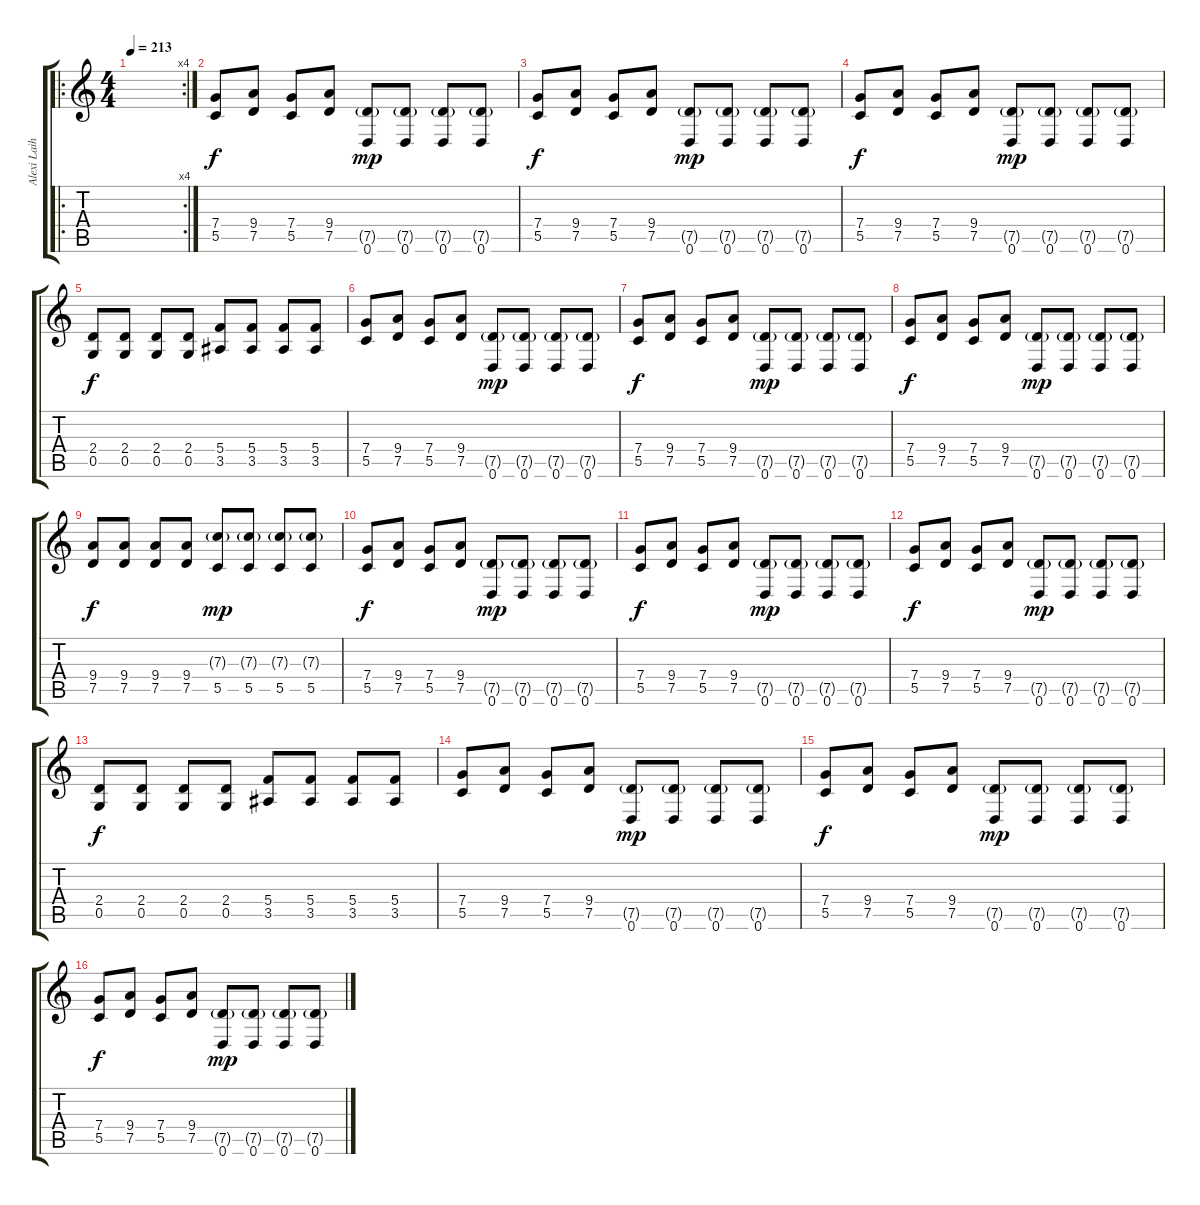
\track ("Alexi Laiho" "Alexi Laih") {instrument distortionguitar}
\staff {score tabs}
\tuning (D4 A3 F3 C3 G2 D2) {hide}
\ro
\rc 4
\ts (4 4)
\tempo 213
\clef g2
\ks c
|
(7.4 5.5).8 (9.4 7.5).8 (7.4 5.5).8 (9.4 7.5).8 (7.5{g} 0.6).8{dy mp} (7.5{g} 0.6).8 (7.5{g} 0.6).8 (7.5{g} 0.6).8 |
(7.4 5.5).8{dy f} (9.4 7.5).8 (7.4 5.5).8 (9.4 7.5).8 (7.5{g} 0.6).8{dy mp} (7.5{g} 0.6).8 (7.5{g} 0.6).8 (7.5{g} 0.6).8 |
(7.4 5.5).8{dy f} (9.4 7.5).8 (7.4 5.5).8 (9.4 7.5).8 (7.5{g} 0.6).8{dy mp} (7.5{g} 0.6).8 (7.5{g} 0.6).8 (7.5{g} 0.6).8 |
(2.4 0.5).8{dy f} (2.4 0.5).8 (2.4 0.5).8 (2.4 0.5).8 (5.4 3.5).8 (5.4 3.5).8 (5.4 3.5).8 (5.4 3.5).8 |
(7.4 5.5).8 (9.4 7.5).8 (7.4 5.5).8 (9.4 7.5).8 (7.5{g} 0.6).8{dy mp} (7.5{g} 0.6).8 (7.5{g} 0.6).8 (7.5{g} 0.6).8 |
(7.4 5.5).8{dy f} (9.4 7.5).8 (7.4 5.5).8 (9.4 7.5).8 (7.5{g} 0.6).8{dy mp} (7.5{g} 0.6).8 (7.5{g} 0.6).8 (7.5{g} 0.6).8 |
(7.4 5.5).8{dy f} (9.4 7.5).8 (7.4 5.5).8 (9.4 7.5).8 (7.5{g} 0.6).8{dy mp} (7.5{g} 0.6).8 (7.5{g} 0.6).8 (7.5{g} 0.6).8 |
(9.4 7.5).8{dy f} (9.4 7.5).8 (9.4 7.5).8 (9.4 7.5).8 (7.3{g} 5.5).8{dy mp} (7.3{g} 5.5).8 (7.3{g} 5.5).8 (7.3{g} 5.5).8 |
(7.4 5.5).8{dy f} (9.4 7.5).8 (7.4 5.5).8 (9.4 7.5).8 (7.5{g} 0.6).8{dy mp} (7.5{g} 0.6).8 (7.5{g} 0.6).8 (7.5{g} 0.6).8 |
(7.4 5.5).8{dy f} (9.4 7.5).8 (7.4 5.5).8 (9.4 7.5).8 (7.5{g} 0.6).8{dy mp} (7.5{g} 0.6).8 (7.5{g} 0.6).8 (7.5{g} 0.6).8 |
(7.4 5.5).8{dy f} (9.4 7.5).8 (7.4 5.5).8 (9.4 7.5).8 (7.5{g} 0.6).8{dy mp} (7.5{g} 0.6).8 (7.5{g} 0.6).8 (7.5{g} 0.6).8 |
(2.4 0.5).8{dy f} (2.4 0.5).8 (2.4 0.5).8 (2.4 0.5).8 (5.4 3.5).8 (5.4 3.5).8 (5.4 3.5).8 (5.4 3.5).8 |
(7.4 5.5).8 (9.4 7.5).8 (7.4 5.5).8 (9.4 7.5).8 (7.5{g} 0.6).8{dy mp} (7.5{g} 0.6).8 (7.5{g} 0.6).8 (7.5{g} 0.6).8 |
(7.4 5.5).8{dy f} (9.4 7.5).8 (7.4 5.5).8 (9.4 7.5).8 (7.5{g} 0.6).8{dy mp} (7.5{g} 0.6).8 (7.5{g} 0.6).8 (7.5{g} 0.6).8 |
(7.4 5.5).8{dy f} (9.4 7.5).8 (7.4 5.5).8 (9.4 7.5).8 (7.5{g} 0.6).8{dy mp} (7.5{g} 0.6).8 (7.5{g} 0.6).8 (7.5{g} 0.6).8
